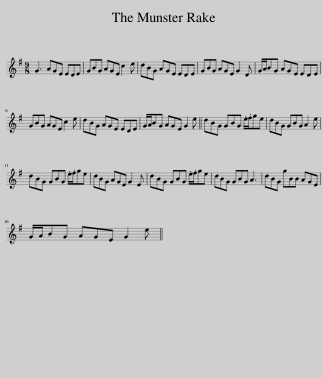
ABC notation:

X:1
L:1/8
M:9/8
I:linebreak $
K:G
V:1 treble
V:1
 G3 AGE EDE | GBG AGE c2 e | dBG AGE EDE | GBG AGE G2 D | G/A/BG AGE EDE |$ %5
 GBG AGE c2 e | dBG AGE EDE | G/A/BG AGE G2 e || dBG GBG .e/.f/ge | dBG GBG A2 e |$ %10
 dBG GBG .e/.f/ge | dBG AGE G2 E | dBG GBG .e/.f/ge | dBG GBG A3 | dBG gBB AGE |$ %15
 G/A/BG AGE G2 e || %16
